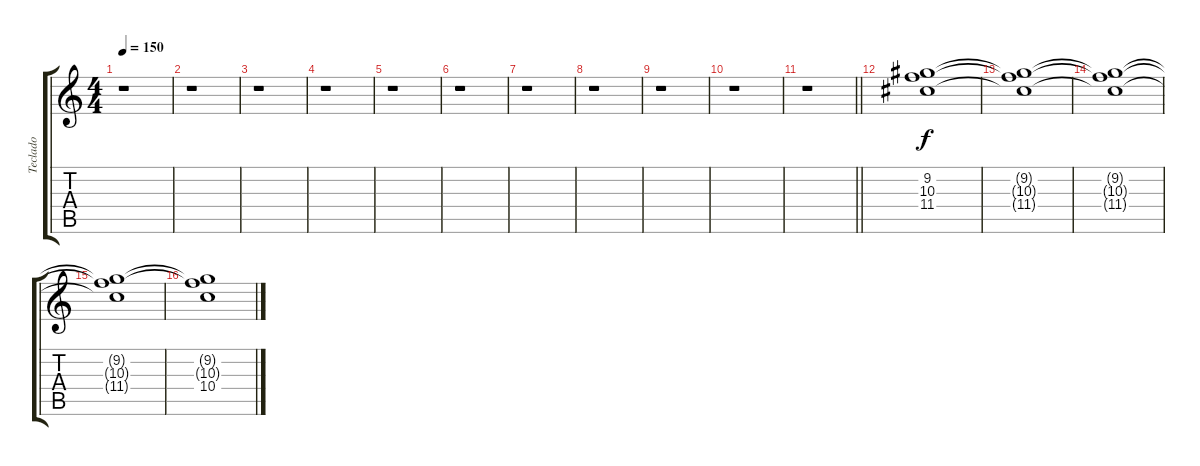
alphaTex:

\track ("Teclado" "Teclado") {instrument stringensemble1}
\staff {score tabs}
\tuning (E5 B4 G4 D4 A3 E3) {hide}
\ts (4 4)
\tempo 150
\clef g2
\ks c
r.1{dy f} |
r.1 |
r.1 |
r.1 |
r.1 |
r.1 |
r.1 |
r.1 |
r.1 |
r.1 |
\barLineRight lightlight
r.1 |
(9.2 10.3 11.4).1{volume 12} |
(9.2{t} 10.3{t} 11.4{t}).1 |
(9.2{t} 10.3{t} 11.4{t}).1 |
(9.2{t} 10.3{t} 11.4{t}).1 |
(9.2{t} 10.3{t} 10.4).1
